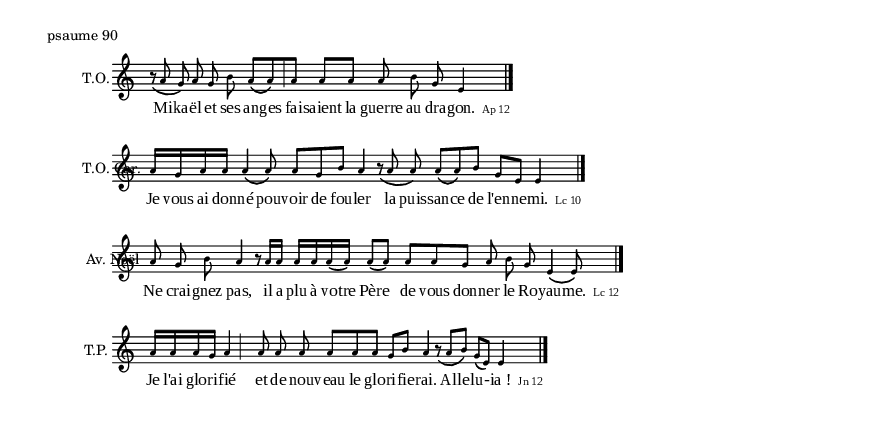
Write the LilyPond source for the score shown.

\version "2.10.0"
 \include "definitions.ly"
 \markup {psaume 90 }



\relative a' { 
	\new Staff {
		\cadenzaOn
		\set Staff.instrumentName = \markup{ \center-align { T.O. } }
		\times 2/3 { r8_\( a g\) }
		\times 2/3 { a g b }
		\times 2/3 { a[\( a\) \cesure a] }
		a[ a]
		\times 2/3 { a b g }
		e4
		\endBar
	}

	\addlyrics {
		Mi -- ka -- ël et ses an -- ges fai -- saient la guerre au dra -- gon.
		\markup { \citation #"Ap 12" } 
	}
}
\relative a' { 
	\new Staff {
		\cadenzaOn
		\set Staff.instrumentName = \markup{ \center-align { T.O. Car. } }
		a16[ g a a]
		\times 2/3 { a4\( a8\) }
		\times 2/3 { a[ g b] }
		a4
		\espace
		\times 2/3 { r8_\( a a\) }
		\times 2/3 { a[\( a\) b] }
		g[ e]
		e4
		\endBar
	}

	\addlyrics {
		Je vous ai don -- né pou -- voir de fou -- ler la puis -- san -- ce de l'en -- ne -- mi.
		\markup { \citation #"Lc 10" } 
	}
}
\relative a' { 
	\new Staff {
		\cadenzaOn
		\set Staff.instrumentName = \markup{ \center-align { Av. Noël } }
		\times 2/3 { a8 g b }
		a4
		\espace
		r8 a16[ a]
		a16[ a a\( a\)]
		a8[\(  a\)]
		\espace
		\times 2/3 { a[ a g] }
		\times 2/3 { a b g }
		e4\( e8\)
		\endBar
	}

	\addlyrics {
		Ne crai -- gnez pas, il a plu à vo -- tre Pèr -- e de vous don -- ner le Ro -- yau -- me.
		\markup { \citation #"Lc 12" } 
	}
}



\relative a' { 
	\new Staff {
		\cadenzaOn
		\set Staff.instrumentName = \markup{ \center-align { T.P. } }
		a16[ a a g]
		a4
		\cesure \pespace 
		\times 2/3 { a8 a a }
		\times 2/3 { a[ a a] }
		g[ b]
		a4
		
\espall
		\times 2/3 { r
8_\( a[ b\)] }
		g[\( e\)]
		e4
		\endBar
	}

	\addlyrics {
		Je l'ai glo -- ri -- fié et de nou -- veau le glo -- ri -- fie -- rai. Al -- le -- lu -- - -- "ia !"
		\markup { \citation #"Jn 12" } 
	}
}

